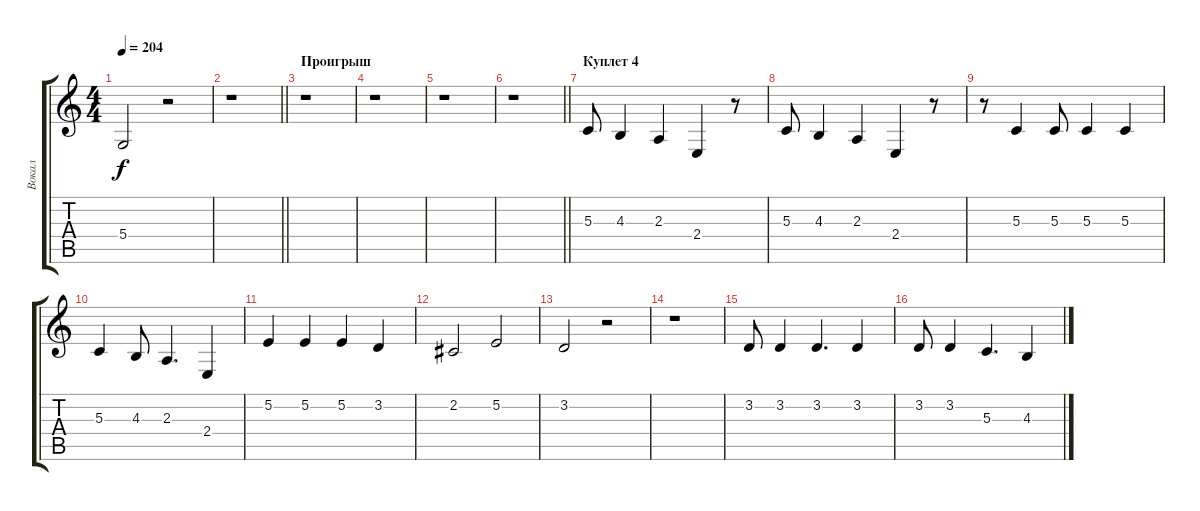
\track ("Вокал" "Вокал") {instrument tenorsax}
\staff {score tabs}
\tuning (E4 B3 G3 D3 A2 E2) {hide}
\ts (4 4)
\tempo 204
\clef g2
\ks c
5.4.2{dy f} r.2 |
\barLineRight lightlight
r.1 |
\section ("" "Проигрыш")
r.1 |
r.1 |
r.1 |
\barLineRight lightlight
r.1 |
\section ("" "Куплет 4")
5.3.8 4.3.4 2.3.4 2.4.4 r.8 |
5.3.8 4.3.4 2.3.4 2.4.4 r.8 |
r.8 5.3.4 5.3.8 5.3.4 5.3.4 |
5.3.4 4.3.8 2.3.4{d} 2.4.4 |
5.2.4 5.2.4 5.2.4 3.2.4 |
2.2.2 5.2.2 |
3.2.2 r.2 |
r.1 |
3.2.8 3.2.4 3.2.4{d} 3.2.4 |
3.2.8 3.2.4 5.3.4{d} 4.3.4
